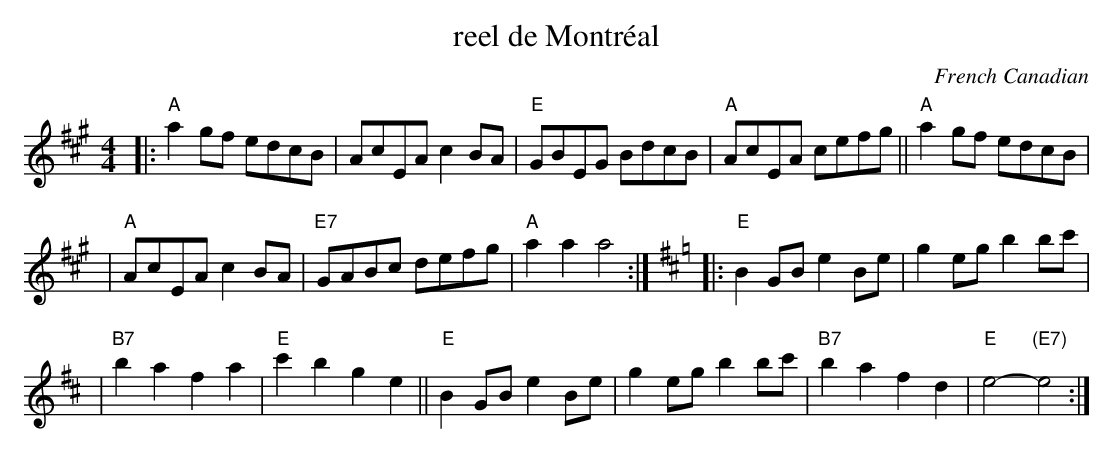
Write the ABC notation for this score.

X:1
T: reel de Montr\'eal
O: French Canadian
M: 4/4
L: 1/4
K: A
|: "A"ag/2f/2 e/2d/2c/2B/2 | A/2c/2E/2A/2 cB/2A/2 | "E"G/2B/2E/2G/2 B/2d/2c/2B/2 | "A"A/2c/2E/2A/2 c/e/f/2g/2 || "A"ag/2f/2 e/2d/2c/2B/2 |
| "A"A/2c/2E/2A/2 cB/2A/2 | "E7"G/2A/2B/2c/2 d/2e/2f/2g/2 | "A"aa a2 :| [K:D] |: "E"BG/2B/2 eB/2e/2 | ge/2g/2 bb/2c'/2 |
| "B7"ba fa | "E"c'b ge || "E"BG/2B/2 eB/2e/2 | ge/2g/2 bb/2c'/2 | "B7"ba fd | "E"e2- "(E7)"e2 :|
